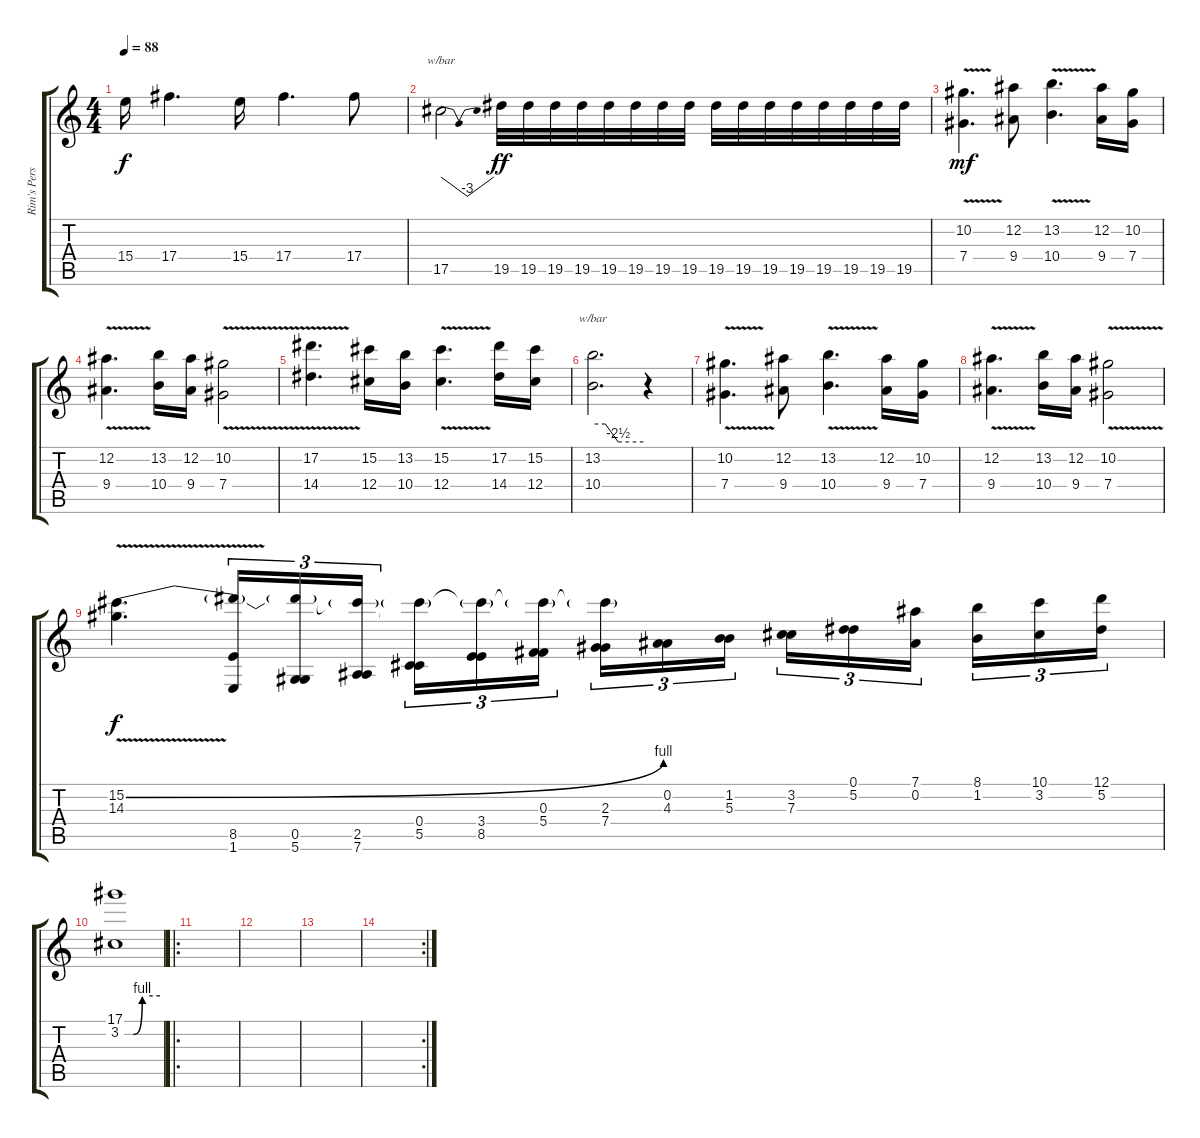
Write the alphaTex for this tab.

\track ("Rim's Personal Touch - Solo (by Rim)" "Rim's Pers") {instrument distortionguitar}
\staff {score tabs}
\tuning (Eb4 Bb3 Gb3 Db3 Ab2 Eb2) {hide}
\ts (4 4)
\tempo 88
\clef g2
\ks c
15.4.16{dy f} 17.4.4{d} 15.4.16 17.4.4{d} 17.4.8 |
17.5.2{tbe (dip default 0 0 45 -12 55 -12 60 0)} 19.5.32{dy ff} 19.5.32 19.5.32 19.5.32 19.5.32 19.5.32 19.5.32 19.5.32 19.5.32 19.5.32 19.5.32 19.5.32 19.5.32 19.5.32 19.5.32 19.5.32 |
(10.2{v} 7.4).4{d dy mf} (12.2 9.4).8 (13.2{v} 10.4).4{d} (12.2 9.4).16 (10.2 7.4).16 |
(12.2{v} 9.4).4{d} (13.2 10.4).16 (12.2 9.4).16 (10.2{v} 7.4).2 |
(17.2{v} 14.4).4{d} (15.2 12.4).16 (13.2 10.4).16 (15.2{v} 12.4).4{d} (17.2 14.4).16 (15.2 12.4).16 |
(13.2 10.4).2{d tbe (custom default 0 0 15 0 30 -10 60 -10)} r.4 |
(10.2{v} 7.4).4{d} (12.2 9.4).8 (13.2{v} 10.4).4{d} (12.2 9.4).16 (10.2 7.4).16 |
(12.2{v} 9.4).4{d} (13.2 10.4).16 (12.2 9.4).16 (10.2{v} 7.4).2 |
(15.2{be (bend 0 0 60 4) v} 14.3).4{d dy f} (15.2{t} 8.5 1.6).16{tu (3 2)} (15.2{t} 0.5 5.6).16{tu (3 2)} (15.2{t} 2.5 7.6).16{tu (3 2)} (15.2{t} 0.4 5.5).16{tu (3 2)} (15.2{t} 3.4 8.5).16{tu (3 2)} (15.2{t} 0.3 5.4).16{tu (3 2) beam splitsecondary} (15.2{t} 2.3 7.4).16{tu (3 2)} (0.2 4.3).16{tu (3 2)} (1.2 5.3).16{tu (3 2)} (3.2 7.3).16{tu (3 2)} (0.1 5.2).16{tu (3 2)} (7.1 0.2).16{tu (3 2) beam splitsecondary} (8.1 1.2).16{tu (3 2)} (10.1 3.2).16{tu (3 2)} (12.1 5.2).16{tu (3 2)} |
(17.1 3.2{be (custom 0 0 15 0 30 4 60 4)}).1 |
\ro
|
|
|
\rc 2
